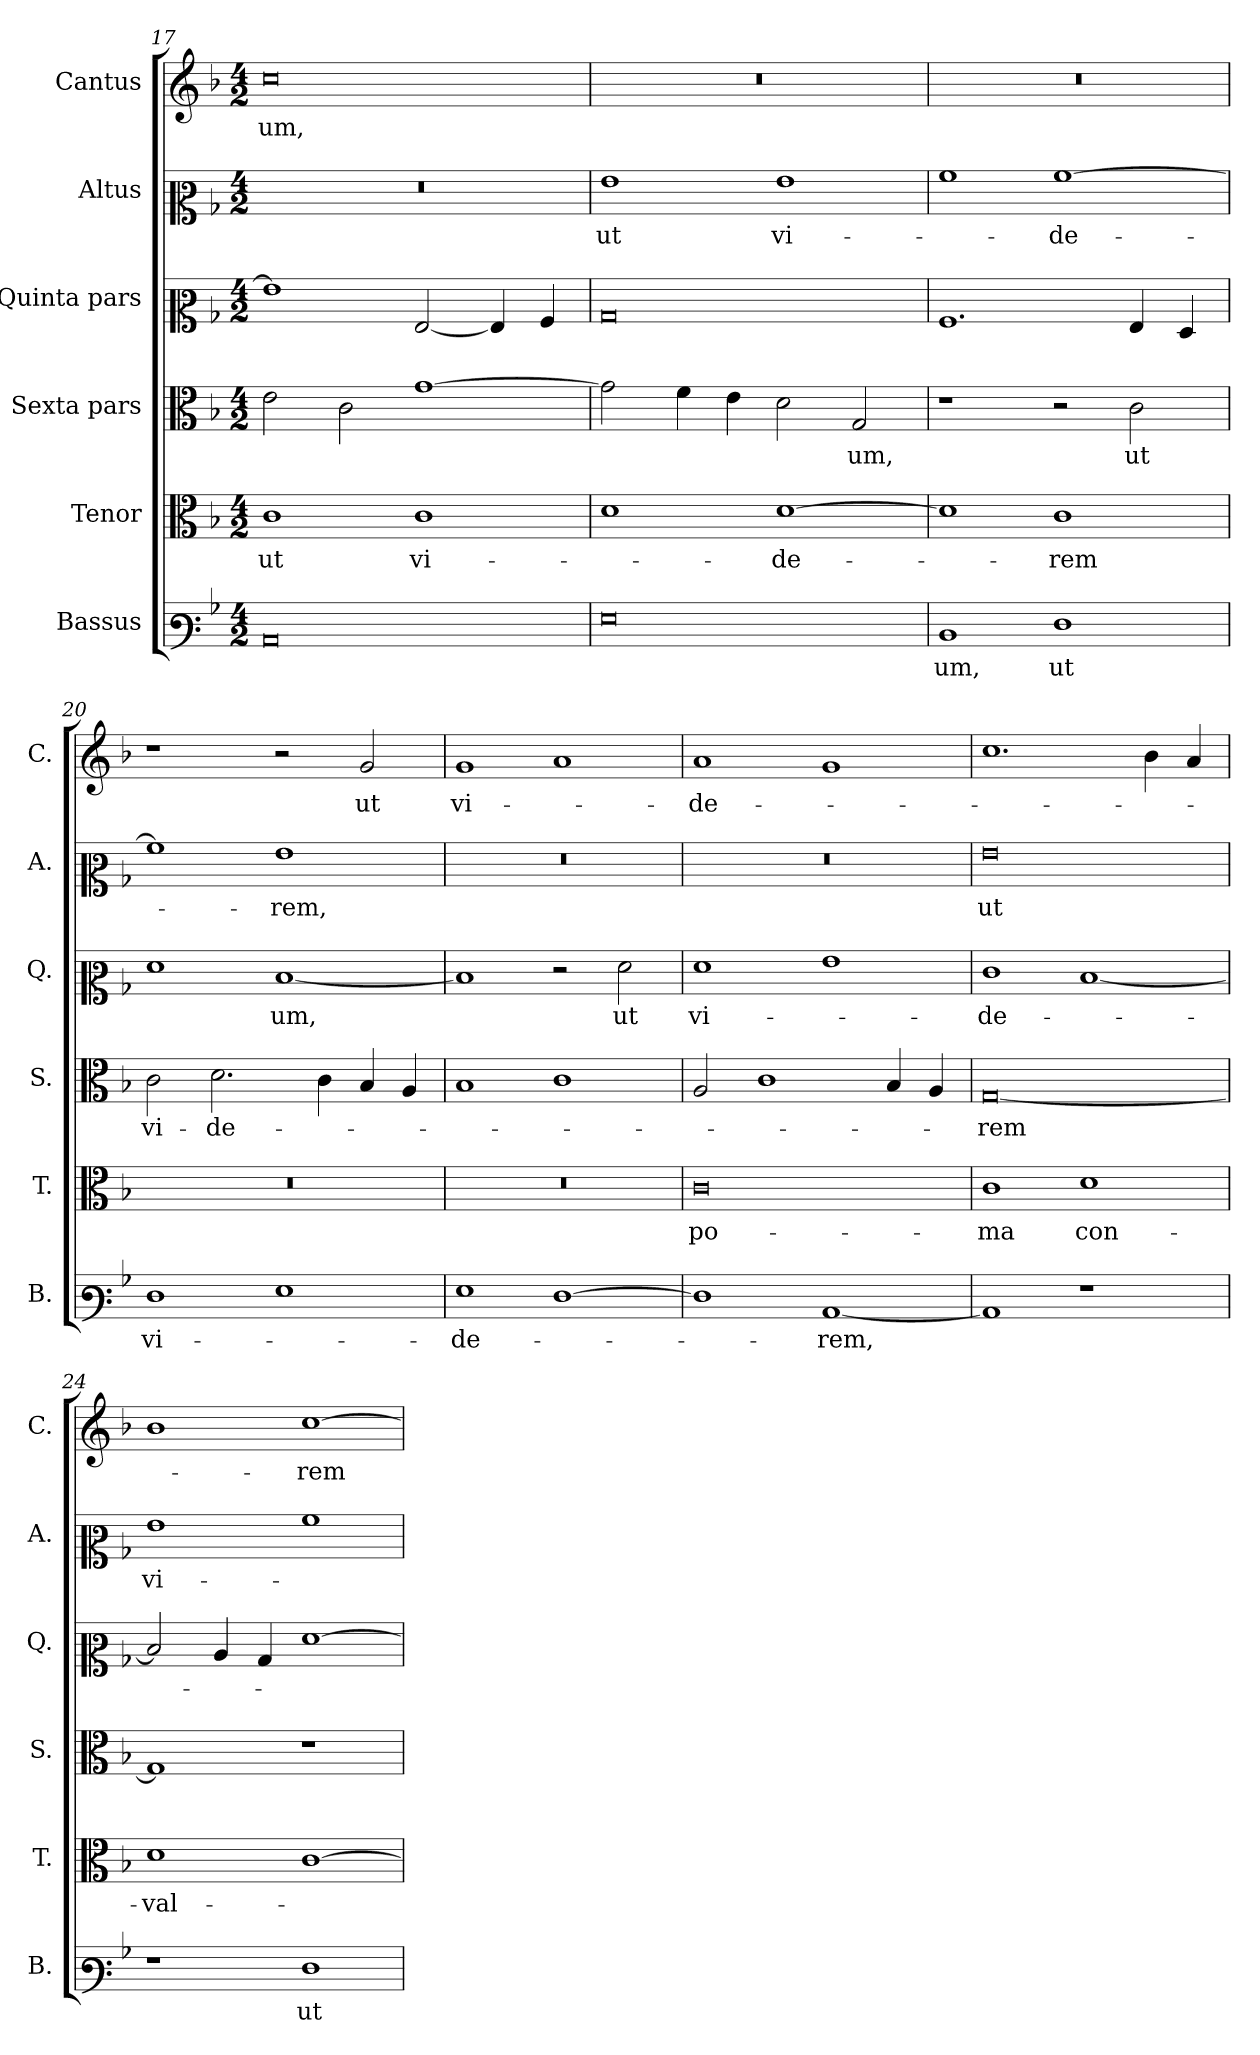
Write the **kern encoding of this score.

**kern	**text	**kern	**text	**kern	**text	**kern	**text	**kern	**text	**kern	**text
*part6	*part6	*part5	*part5	*part4	*part4	*part3	*part3	*part2	*part2	*part1	*part1
*staff6	*staff6	*staff5	*staff5	*staff4	*staff4	*staff3	*staff3	*staff2	*staff2	*staff1	*staff1
*I"Bassus	*	*I"Tenor	*	*I"Sexta pars	*	*I"Quinta pars	*	*I"Altus	*	*I"Cantus	*
*I'B.	*	*I'T.	*	*I'S.	*	*I'Q.	*	*I'A.	*	*I'C.	*
*clefF3	*	*clefC3	*	*clefC3	*	*clefC2	*	*clefC2	*	*clefG2	*
*k[b-]	*	*k[b-]	*	*k[b-]	*	*k[b-]	*	*k[b-]	*	*k[b-]	*
*M4/2	*	*M4/2	*	*M4/2	*	*M4/2	*	*M4/2	*	*M4/2	*
=17	=17	=17	=17	=17	=17	=17	=17	=17	=17	=17	=17
!	!	!	!LO:LY:b	!	!	!	!	!	!	!	!LO:LY:b
0C	.	1c	ut	2e\	.	1g]	.	0r	.	0cc	-um,
.	.	.	.	2c\	.	.	.	.	.	.	.
!	!	!	!LO:LY:b	!	!	!	!	!	!	!	!
.	.	1c	vi-	[1g	.	[2G/	.	.	.	.	.
.	.	.	.	.	.	4G/]	.	.	.	.	.
.	.	.	.	.	.	4A/	.	.	.	.	.
!!LO:LB:g=z
=18	=18	=18	=18	=18	=18	=18	=18	=18	=18	=18	=18
!	!	!	!	!	!	!	!	!	!LO:LY:b	!	!
0G	.	1d	.	2g\]	.	0B-	.	1g	ut	0r	.
.	.	.	.	4f\	.	.	.	.	.	.	.
.	.	.	.	4e\	.	.	.	.	.	.	.
!	!	!	!LO:LY:b	!	!	!	!	!	!LO:LY:b	!	!
.	.	[1d	-de-	2d\	.	.	.	1g	vi-	.	.
!	!	!	!	!	!LO:LY:b	!	!	!	!	!	!
.	.	.	.	2G/	-um,	.	.	.	.	.	.
=19	=19	=19	=19	=19	=19	=19	=19	=19	=19	=19	=19
!	!LO:LY:b	!	!	!	!	!	!	!	!	!	!
1D	-um,	1d]	.	1r	.	1.A	.	1a	.	0r	.
!	!LO:LY:b	!	!LO:LY:b	!	!	!	!	!	!LO:LY:b	!	!
1F	ut	1c	-rem	2r	.	.	.	[1a	-de-	.	.
!	!	!	!	!	!LO:LY:b	!	!	!	!	!	!
.	.	.	.	2c\	ut	4G/	.	.	.	.	.
.	.	.	.	.	.	4F/	.	.	.	.	.
=20	=20	=20	=20	=20	=20	=20	=20	=20	=20	=20	=20
!	!LO:LY:b	!	!	!	!LO:LY:b	!	!	!	!	!	!
1F	vi-	0r	.	2c\	vi-	1f	.	1a]	.	1r	.
!	!	!	!	!	!LO:LY:b	!	!	!	!	!	!
.	.	.	.	2.d\	-de-	.	.	.	.	.	.
!	!	!	!	!	!	!	!LO:LY:b	!	!LO:LY:b	!	!
1G	.	.	.	.	.	[1d	-um,	1g	-rem,	2r	.
.	.	.	.	4c\	.	.	.	.	.	.	.
!	!	!	!	!	!	!	!	!	!	!	!LO:LY:b
.	.	.	.	4B-/	.	.	.	.	.	2g/	ut
.	.	.	.	4A/	.	.	.	.	.	.	.
=21	=21	=21	=21	=21	=21	=21	=21	=21	=21	=21	=21
!	!LO:LY:b	!	!	!	!	!	!	!	!	!	!LO:LY:b
1G	-de-	0r	.	1B-	.	1d]	.	0r	.	1g	vi-
[1F	.	.	.	1c	.	2r	.	.	.	1a	.
!	!	!	!	!	!	!	!LO:LY:b	!	!	!	!
.	.	.	.	.	.	2f\	ut	.	.	.	.
=22	=22	=22	=22	=22	=22	=22	=22	=22	=22	=22	=22
!	!	!	!LO:LY:b	!	!	!	!LO:LY:b	!	!	!	!LO:LY:b
1F]	.	0c	po-	2A/	.	1f	vi-	0r	.	1a	-de-
.	.	.	.	1c	.	.	.	.	.	.	.
!	!LO:LY:b	!	!	!	!	!	!	!	!	!	!
[1C	-rem,	.	.	.	.	1g	.	.	.	1g	.
.	.	.	.	4B-/	.	.	.	.	.	.	.
.	.	.	.	4A/	.	.	.	.	.	.	.
=23	=23	=23	=23	=23	=23	=23	=23	=23	=23	=23	=23
!	!	!	!LO:LY:b	!	!LO:LY:b	!	!LO:LY:b	!	!LO:LY:b	!	!
1C]	.	1c	-ma	[0G	-rem	1e	-de-	0g	ut	1.cc	.
!	!	!	!LO:LY:b	!	!	!	!	!	!	!	!
1r	.	1d	con-	.	.	[1d	.	.	.	.	.
.	.	.	.	.	.	.	.	.	.	4b-\	.
.	.	.	.	.	.	.	.	.	.	4a/	.
!!LO:PB:g=z
=24	=24	=24	=24	=24	=24	=24	=24	=24	=24	=24	=24
!	!	!	!LO:LY:b	!	!	!	!	!	!LO:LY:b	!	!
1r	.	1d	-val-	1G]	.	2d/]	.	1g	vi-	1b-	.
.	.	.	.	.	.	4c/	.	.	.	.	.
.	.	.	.	.	.	4B-/	.	.	.	.	.
!	!LO:LY:b	!	!	!	!	!	!	!	!	!	!LO:LY:b
1F	ut	[1c	.	1r	.	[1f	.	1a	.	[1cc	-rem
=	=	=	=	=	=	=	=	=	=	=	=
*-	*-	*-	*-	*-	*-	*-	*-	*-	*-	*-	*-
